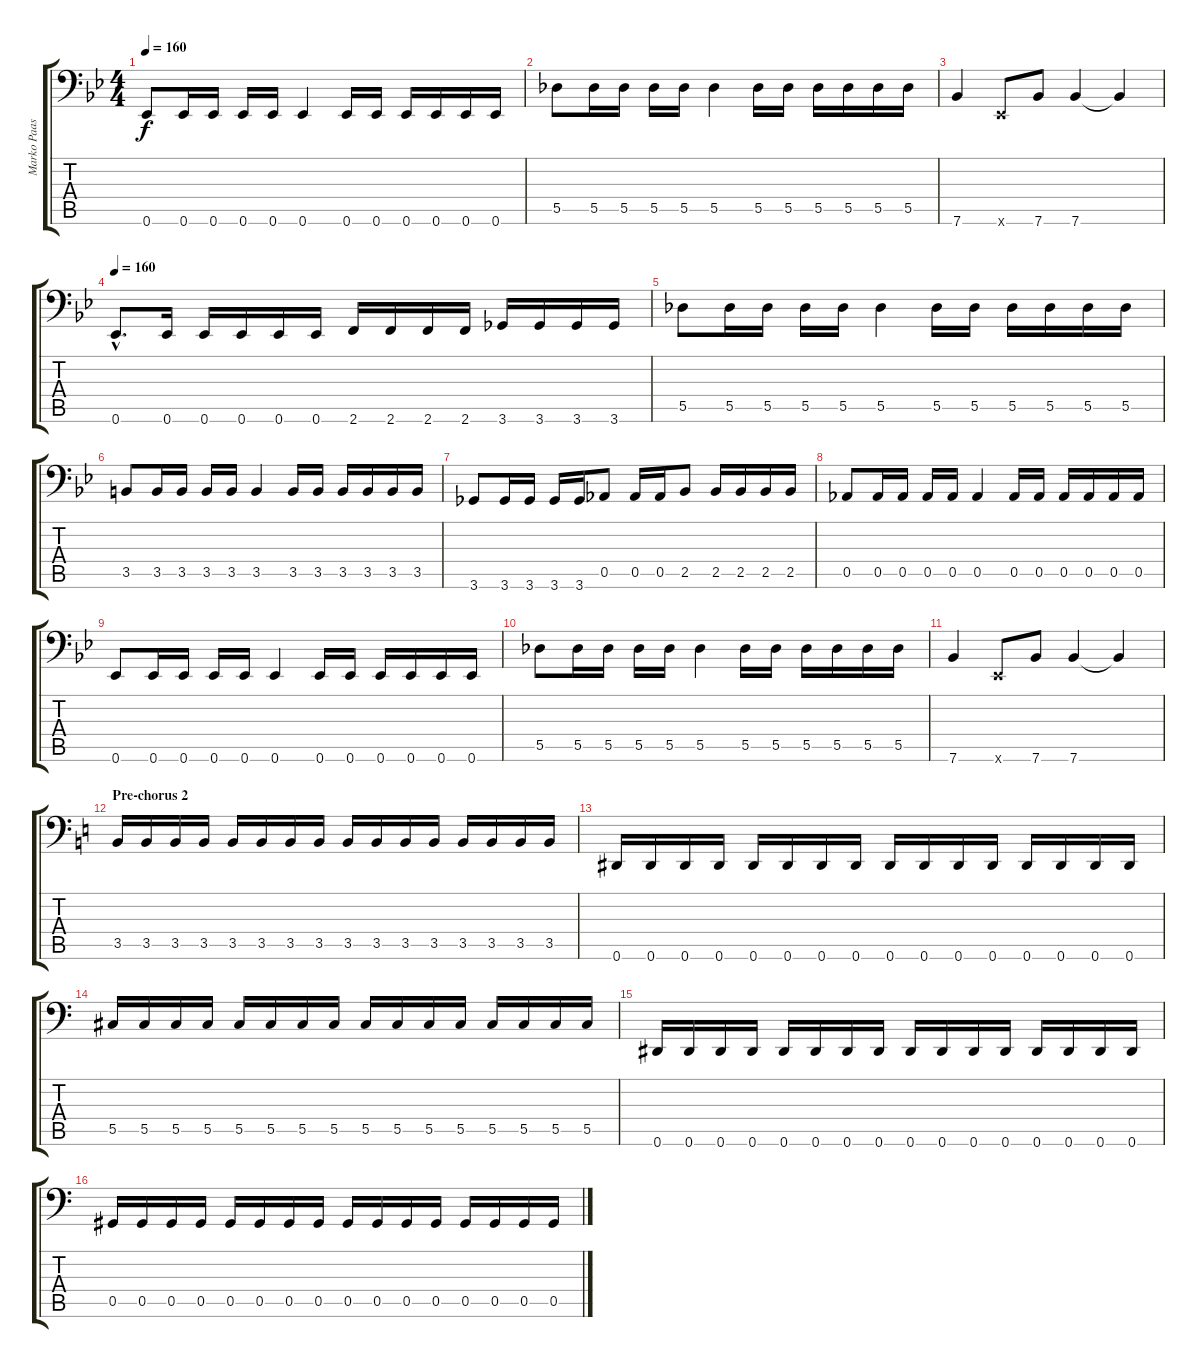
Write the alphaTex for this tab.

\track ("Marko Paasikoski" "Marko Paas") {instrument electricbasspick}
\staff {score tabs}
\tuning (Eb3 Bb2 Gb2 Db2 Ab1 Eb1) {hide}
\ts (4 4)
\tempo 160
\clef f4
\ks gminor
0.6.8{dy f} 0.6.16 0.6.16 0.6.16 0.6.16 0.6.4 0.6.16 0.6.16 0.6.16 0.6.16 0.6.16 0.6.16 |
5.5.8 5.5.16 5.5.16 5.5.16 5.5.16 5.5.4 5.5.16 5.5.16 5.5.16 5.5.16 5.5.16 5.5.16 |
7.6.4 0.6{x}.8 7.6.8 7.6.4 7.6{t}.4 |
\tempo 160
0.6{hac}.8{d} 0.6.16 0.6.16 0.6.16 0.6.16 0.6.16 2.6.16 2.6.16 2.6.16 2.6.16 3.6.16 3.6.16 3.6.16 3.6.16 |
5.5.8 5.5.16 5.5.16 5.5.16 5.5.16 5.5.4 5.5.16 5.5.16 5.5.16 5.5.16 5.5.16 5.5.16 |
3.5.8 3.5.16 3.5.16 3.5.16 3.5.16 3.5.4 3.5.16 3.5.16 3.5.16 3.5.16 3.5.16 3.5.16 |
3.6.8 3.6.16 3.6.16 3.6.16 3.6.16 0.5.8 0.5.16 0.5.16 2.5.8 2.5.16 2.5.16 2.5.16 2.5.16 |
0.5.8 0.5.16 0.5.16 0.5.16 0.5.16 0.5.4 0.5.16 0.5.16 0.5.16 0.5.16 0.5.16 0.5.16 |
0.6.8 0.6.16 0.6.16 0.6.16 0.6.16 0.6.4 0.6.16 0.6.16 0.6.16 0.6.16 0.6.16 0.6.16 |
5.5.8 5.5.16 5.5.16 5.5.16 5.5.16 5.5.4 5.5.16 5.5.16 5.5.16 5.5.16 5.5.16 5.5.16 |
7.6.4 0.6{x}.8 7.6.8 7.6.4 7.6{t}.4 |
\section ("" "Pre-chorus 2")
\ks c
3.5.16 3.5.16 3.5.16 3.5.16 3.5.16 3.5.16 3.5.16 3.5.16 3.5.16 3.5.16 3.5.16 3.5.16 3.5.16 3.5.16 3.5.16 3.5.16 |
0.6.16 0.6.16 0.6.16 0.6.16 0.6.16 0.6.16 0.6.16 0.6.16 0.6.16 0.6.16 0.6.16 0.6.16 0.6.16 0.6.16 0.6.16 0.6.16 |
5.5.16 5.5.16 5.5.16 5.5.16 5.5.16 5.5.16 5.5.16 5.5.16 5.5.16 5.5.16 5.5.16 5.5.16 5.5.16 5.5.16 5.5.16 5.5.16 |
0.6.16 0.6.16 0.6.16 0.6.16 0.6.16 0.6.16 0.6.16 0.6.16 0.6.16 0.6.16 0.6.16 0.6.16 0.6.16 0.6.16 0.6.16 0.6.16 |
0.5.16 0.5.16 0.5.16 0.5.16 0.5.16 0.5.16 0.5.16 0.5.16 0.5.16 0.5.16 0.5.16 0.5.16 0.5.16 0.5.16 0.5.16 0.5.16
